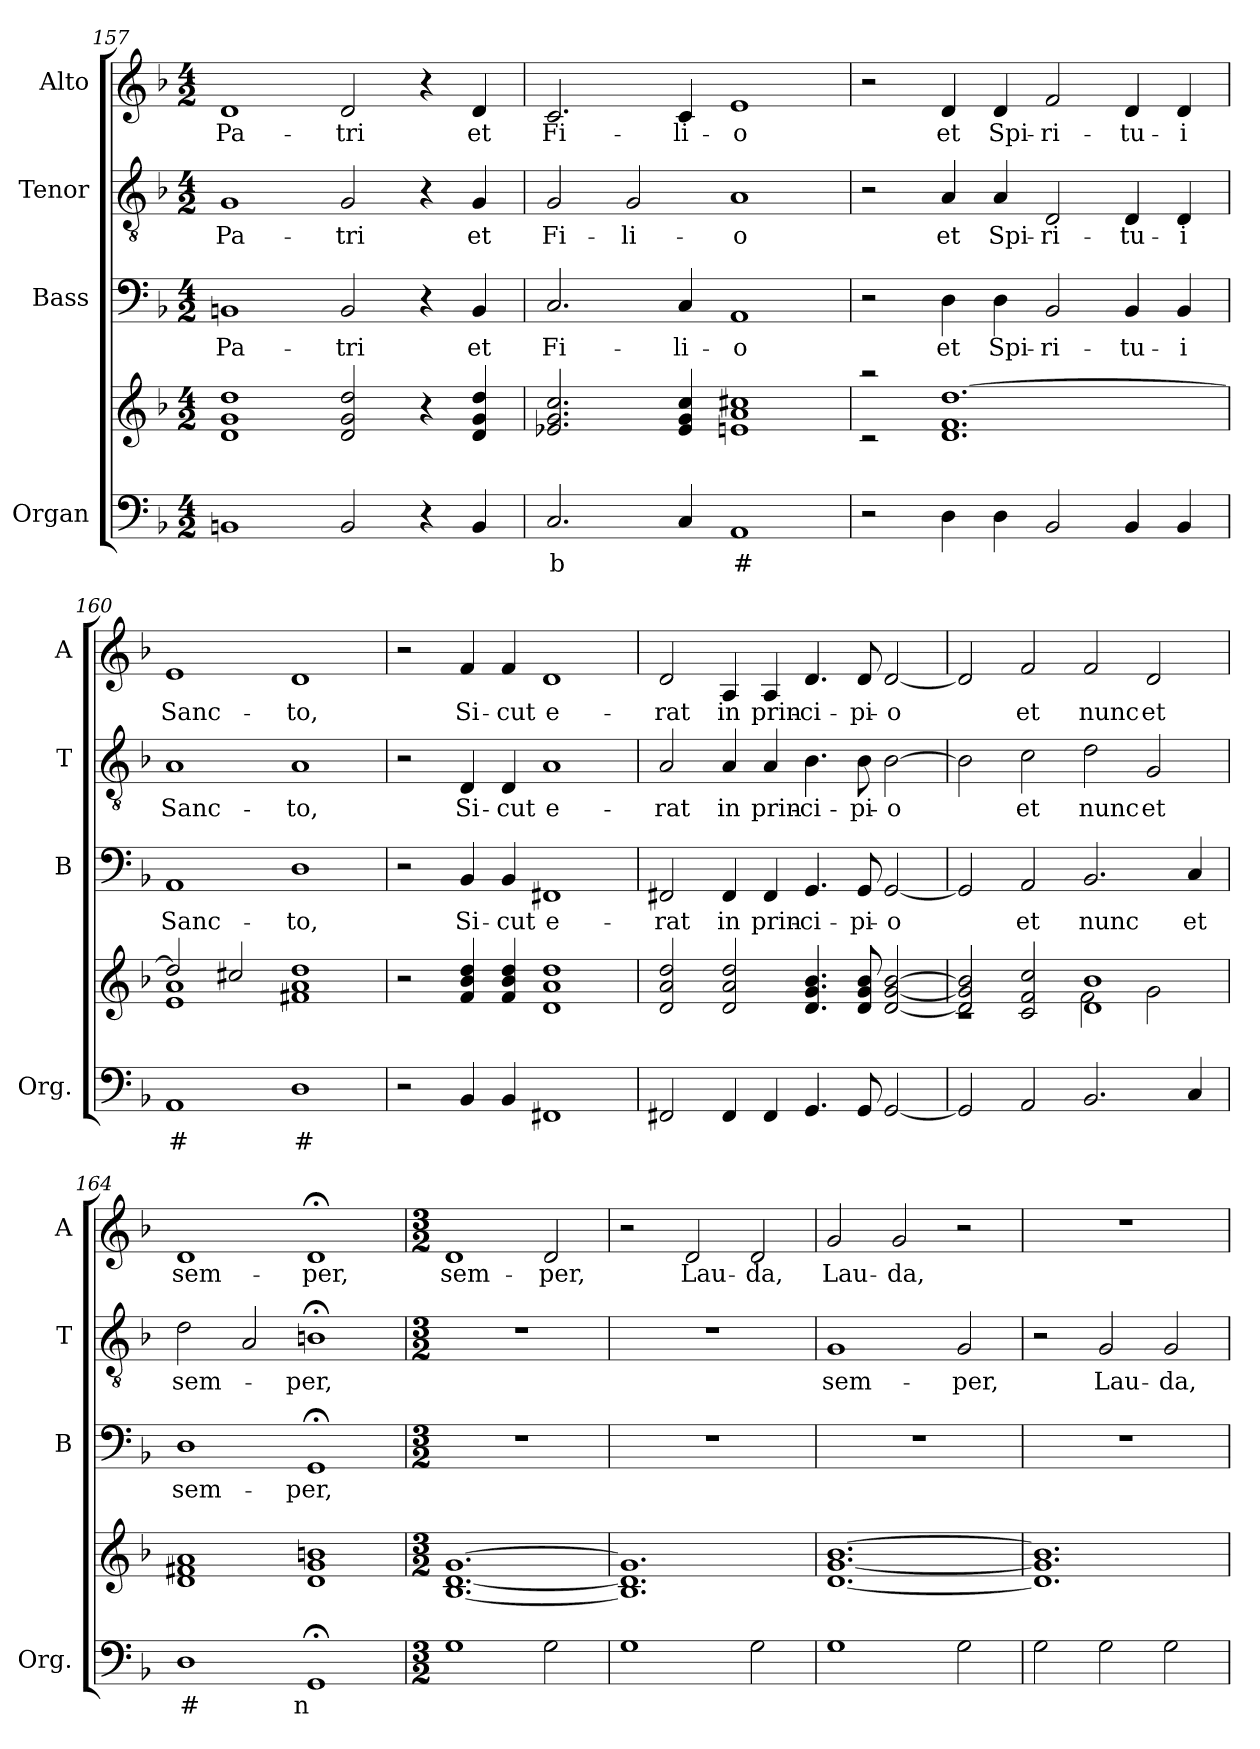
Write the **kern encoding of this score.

**kern	**text	**kern	**kern	**text	**kern	**text	**kern	**text
*part4	*part4	*part4	*part3	*part3	*part2	*part2	*part1	*part1
*staff5	*staff5	*staff4	*staff3	*staff3	*staff2	*staff2	*staff1	*staff1
*I"Organ	*	*	*I"Bass	*	*I"Tenor	*	*I"Alto	*
*I'Org.	*	*	*I'B	*	*I'T	*	*I'A	*
!!LO:PB:g=z
*clefF4	*	*clefG2	*clefF4	*	*clefGv2	*	*clefG2	*
*k[b-]	*	*k[b-]	*k[b-]	*	*k[b-]	*	*k[b-]	*
*F:	*	*F:	*F:	*	*F:	*	*F:	*
*M4/2	*	*M4/2	*M4/2	*	*M4/2	*	*M4/2	*
=157	=157	=157	=157	=157	=157	=157	=157	=157
!	!	!	!	!LO:LY:b	!	!LO:LY:b	!	!LO:LY:b
1BBn	.	1d! 1g! 1dd!	1BBn	Pa-	1G	Pa-	1d	Pa-
!	!	!	!	!LO:LY:b	!	!LO:LY:b	!	!LO:LY:b
2BB/	.	2d!/ 2g!/ 2dd!/	2BB/	-tri	2G/	-tri	2d/	-tri
4r	.	4r	4r	.	4r	.	4r	.
!	!	!	!	!LO:LY:b	!	!LO:LY:b	!	!LO:LY:b
4BB/	.	4d!/ 4g!/ 4dd!/	4BB/	et	4G/	et	4d/	et
=158	=158	=158	=158	=158	=158	=158	=158	=158
!	!LO:LY:b	!	!	!LO:LY:b	!	!LO:LY:b	!	!LO:LY:b
2.C/	b	2.e-X!/ 2.g!/ 2.cc!/	2.C/	Fi-	2G/	Fi-	2.c/	Fi-
!	!	!	!	!	!	!LO:LY:b	!	!
.	.	.	.	.	2G/	-li-	.	.
!	!	!	!	!LO:LY:b	!	!	!	!LO:LY:b
4C/	.	4e-!/ 4g!/ 4cc!/	4C/	-li-	.	.	4c/	-li-
!	!LO:LY:b	!	!	!LO:LY:b	!	!LO:LY:b	!	!LO:LY:b
1AA	#	1en! 1a! 1cc#X!	1AA	-o	1A	-o	1e	-o
=159	=159	=159	=159	=159	=159	=159	=159	=159
*	*	*^	*	*	*	*	*	*
2r	.	2raa	2rc	2r	.	2r	.	2r	.
!	!	!	!	!	!LO:LY:b	!	!LO:LY:b	!	!LO:LY:b
4D\	.	[1.dd!	1.d! 1.f!	4D\	et	4A/	et	4d/	et
!	!	!	!	!	!LO:LY:b	!	!LO:LY:b	!	!LO:LY:b
4D\	.	.	.	4D\	Spi-	4A/	Spi-	4d/	Spi-
!	!	!	!	!	!LO:LY:b	!	!LO:LY:b	!	!LO:LY:b
2BB-/	.	.	.	2BB-/	-ri-	2D/	-ri-	2f/	-ri-
!	!	!	!	!	!LO:LY:b	!	!LO:LY:b	!	!LO:LY:b
4BB-/	.	.	.	4BB-/	-tu-	4D/	-tu-	4d/	-tu-
!	!	!	!	!	!LO:LY:b	!	!LO:LY:b	!	!LO:LY:b
4BB-/	.	.	.	4BB-/	-i	4D/	-i	4d/	-i
=160	=160	=160	=160	=160	=160	=160	=160	=160	=160
!	!LO:LY:b	!	!	!	!LO:LY:b	!	!LO:LY:b	!	!LO:LY:b
1AA	#	2dd!/]	1e! 1a!	1AA	Sanc-	1A	Sanc-	1e	Sanc-
.	.	2cc#X!/	.	.	.	.	.	.	.
!	!LO:LY:b	!	!	!	!LO:LY:b	!	!LO:LY:b	!	!LO:LY:b
1D	#	1dd!	1f#X! 1a!	1D	-to,	1A	-to,	1d	-to,
*	*	*v	*v	*	*	*	*	*	*
!!LO:LB:g=z
=161	=161	=161	=161	=161	=161	=161	=161	=161
2r	.	2r	2r	.	2r	.	2r	.
!	!	!	!	!LO:LY:b	!	!LO:LY:b	!	!LO:LY:b
4BB-/	.	4f!/ 4b-!/ 4dd!/	4BB-/	Si-	4D/	Si-	4f/	Si-
!	!	!	!	!LO:LY:b	!	!LO:LY:b	!	!LO:LY:b
4BB-/	.	4f!/ 4b-!/ 4dd!/	4BB-/	-cut	4D/	-cut	4f/	-cut
!	!	!	!	!LO:LY:b	!	!LO:LY:b	!	!LO:LY:b
1FF#X	.	1d! 1a! 1dd!	1FF#X	e-	1A	e-	1d	e-
=162	=162	=162	=162	=162	=162	=162	=162	=162
!	!	!	!	!LO:LY:b	!	!LO:LY:b	!	!LO:LY:b
2FF#X/	.	2d!/ 2a!/ 2dd!/	2FF#X/	-rat	2A/	-rat	2d/	-rat
!	!	!	!	!LO:LY:b	!	!LO:LY:b	!	!LO:LY:b
4FF#/	.	2d!/ 2a!/ 2dd!/	4FF#/	in	4A/	in	4A/	in
!	!	!	!	!LO:LY:b	!	!LO:LY:b	!	!LO:LY:b
4FF#/	.	.	4FF#/	prin-	4A/	prin-	4A/	prin-
!	!	!	!	!LO:LY:b	!	!LO:LY:b	!	!LO:LY:b
4.GG/	.	4.d!/ 4.g!/ 4.b-!/	4.GG/	-ci-	4.B-\	-ci-	4.d/	-ci-
!	!	!	!	!LO:LY:b	!	!LO:LY:b	!	!LO:LY:b
8GG/	.	8d!/ 8g!/ 8b-!/	8GG/	-pi-	8B-\	-pi-	8d/	-pi-
!	!	!	!	!LO:LY:b	!	!LO:LY:b	!	!LO:LY:b
[2GG/	.	[2d!/ [2g!/ [2b-!/	[2GG/	-o	[2B-\	-o	[2d/	-o
=163	=163	=163	=163	=163	=163	=163	=163	=163
*	*	*^	*	*	*	*	*	*
2GG/]	.	2d!/] 2g!/] 2b-!/]	1rc	2GG/]	.	2B-\]	.	2d/]	.
!	!	!	!	!	!LO:LY:b	!	!LO:LY:b	!	!LO:LY:b
2AA/	.	2c!/ 2f!/ 2cc!/	.	2AA/	et	2c\	et	2f/	et
!	!	!	!	!	!LO:LY:b	!	!LO:LY:b	!	!LO:LY:b
2.BB-/	.	1d! 1b-!	2f!\	2.BB-/	nunc	2d\	nunc	2f/	nunc
!	!	!	!	!	!	!	!LO:LY:b	!	!LO:LY:b
.	.	.	2g!\	.	.	2G/	et	2d/	et
!	!	!	!	!	!LO:LY:b	!	!	!	!
4C/	.	.	.	4C/	et	.	.	.	.
*	*	*v	*v	*	*	*	*	*	*
=164	=164	=164	=164	=164	=164	=164	=164	=164
!	!LO:LY:b	!	!	!LO:LY:b	!	!LO:LY:b	!	!LO:LY:b
1D	#	1d! 1f#X! 1a!	1D	sem-	2d\	sem-	1d	sem-
.	.	.	.	.	2A/	.	.	.
!	!LO:LY:b	!	!	!LO:LY:b	!	!LO:LY:b	!	!LO:LY:b
1GG;<	n	1d! 1g! 1bn!	1GG;<	-per,	1Bn;<	-per,	1d;<	-per,
!!LO:PB:g=z
=165	=165	=165	=165	=165	=165	=165	=165	=165
*M3/2	*	*M3/2	*M3/2	*	*M3/2	*	*M3/2	*
!	!	!	!	!	!	!	!	!LO:LY:b
1G	.	[1.B-! [1.d! [1.g!	1.r	.	1.r	.	1d	sem-
!	!	!	!	!	!	!	!	!LO:LY:b
2G\	.	.	.	.	.	.	2d/	-per,
=166	=166	=166	=166	=166	=166	=166	=166	=166
1G	.	1.B-!] 1.d!] 1.g!]	1.r	.	1.r	.	2r	.
!	!	!	!	!	!	!	!	!LO:LY:b
.	.	.	.	.	.	.	2d/	Lau-
!	!	!	!	!	!	!	!	!LO:LY:b
2G\	.	.	.	.	.	.	2d/	-da,
=167	=167	=167	=167	=167	=167	=167	=167	=167
!	!	!	!	!	!	!LO:LY:b	!	!LO:LY:b
1G	.	[1.d! [1.g! [1.b-!	1.r	.	1G	sem-	2g/	Lau-
!	!	!	!	!	!	!	!	!LO:LY:b
.	.	.	.	.	.	.	2g/	-da,
!	!	!	!	!	!	!LO:LY:b	!	!
2G\	.	.	.	.	2G/	-per,	2r	.
=168	=168	=168	=168	=168	=168	=168	=168	=168
2G\	.	1.d!] 1.g!] 1.b-!]	1.r	.	2r	.	1.r	.
!	!	!	!	!	!	!LO:LY:b	!	!
2G\	.	.	.	.	2G/	Lau-	.	.
!	!	!	!	!	!	!LO:LY:b	!	!
2G\	.	.	.	.	2G/	-da,	.	.
=	=	=	=	=	=	=	=	=
*-	*-	*-	*-	*-	*-	*-	*-	*-
